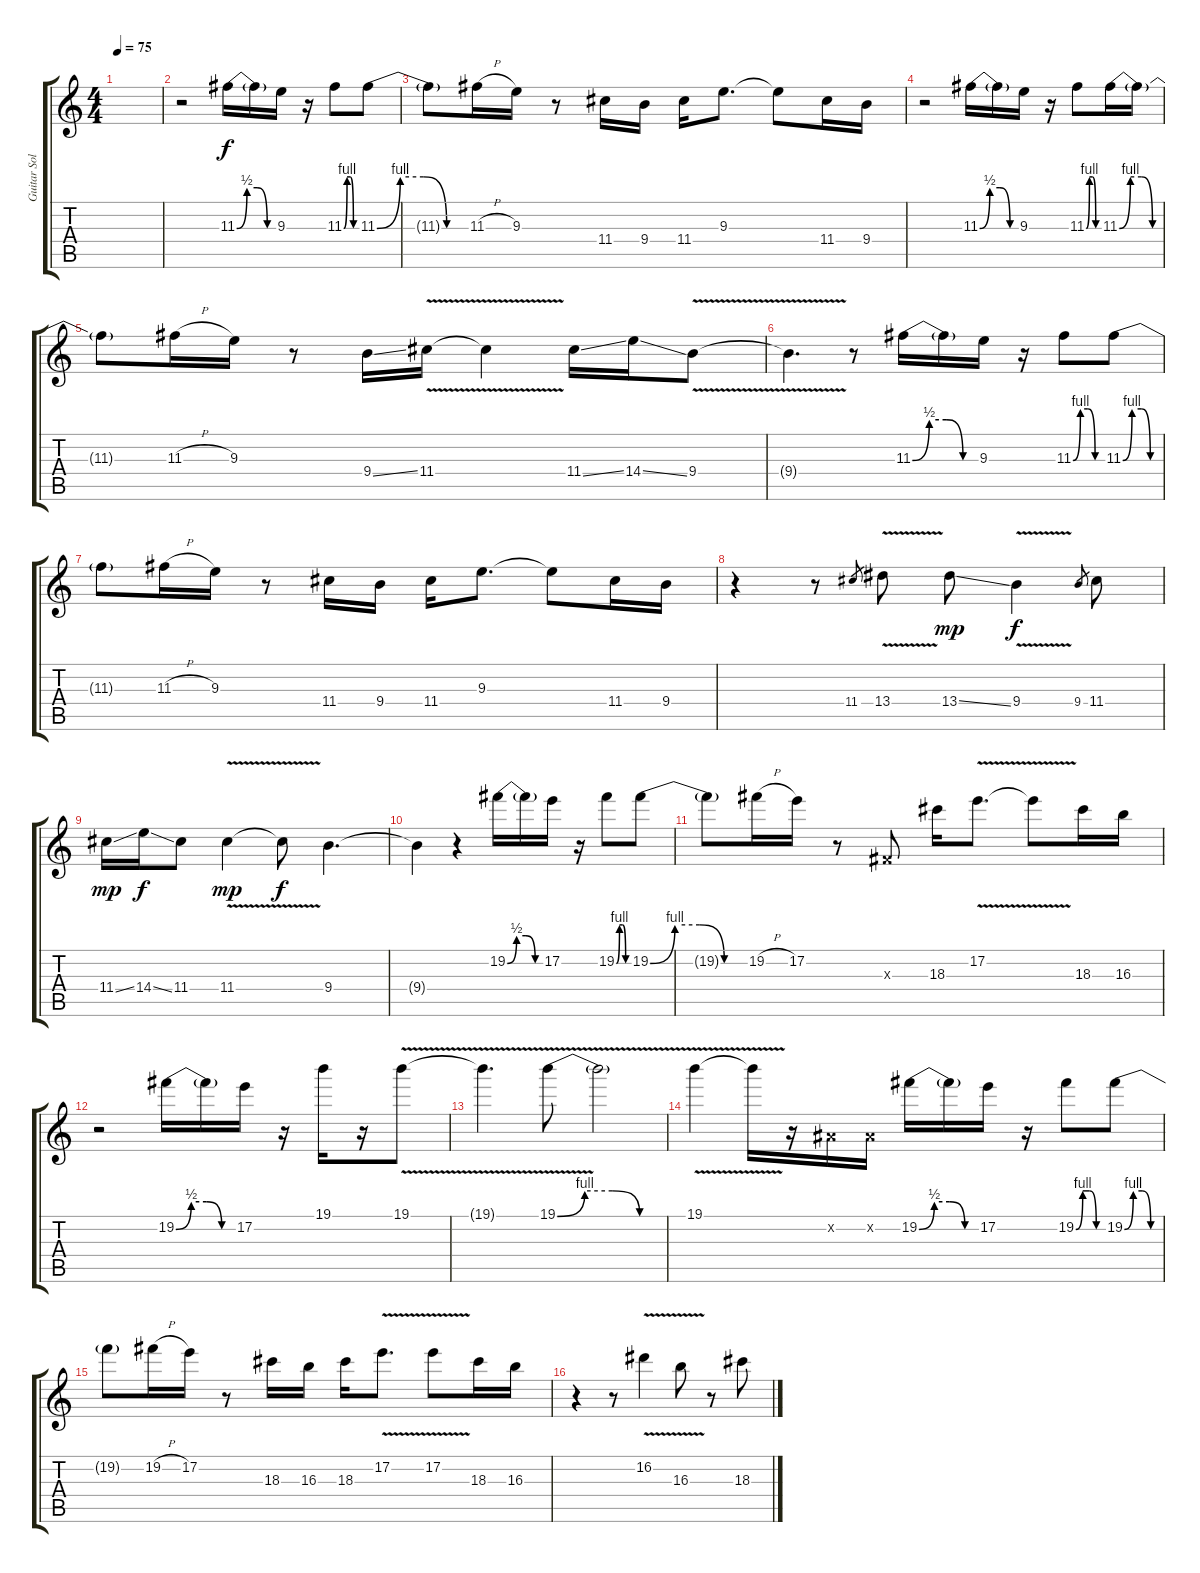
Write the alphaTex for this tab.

\track ("Guitar Solo" "Guitar Sol") {instrument distortionguitar}
\staff {score tabs}
\tuning (E4 B3 G3 D3 A2 E2) {hide}
\ts (4 4)
\tempo 75
\clef g2
\ks c
|
r.2 11.3{be (custom 0 0 15 2 30 2 45 0 60 0)}.16 11.3{t}.16 9.3.16 r.16 11.3{be (custom 0 0 15 4 30 4 45 0 60 0)}.8 11.3{be (custom 0 0 15 4 30 4 45 0 60 0)}.8 |
11.3{t}.8 11.3{h}.16 9.3.16 r.8 11.4.16 9.4.16 11.4.16 9.3.8{d} 9.3{t}.8 11.4.16 9.4.16 |
r.2 11.3{be (custom 0 0 15 2 30 2 45 0 60 0)}.16 11.3{t}.16 9.3.16 r.16 11.3{be (custom 0 0 15 4 30 4 45 0 60 0)}.8 11.3{be (custom 0 0 15 4 30 4 45 0 60 0)}.16 11.3{t}.16 |
11.3{t}.8 11.3{h}.16 9.3.16 r.8 9.4{ss}.16 11.4{v}.16 11.4{t}.4 11.4{ss}.16 14.4{ss}.16 9.4{v}.8 |
9.4{t}.4{d} r.8 11.3{be (custom 0 0 15 2 30 2 45 0 60 0)}.16 11.3{t}.16 9.3.16 r.16 11.3{be (custom 0 0 15 4 30 4 45 0 60 0)}.8 11.3{be (custom 0 0 15 4 30 4 45 0 60 0)}.8 |
11.3{t}.8 11.3{h}.16 9.3.16 r.8 11.4.16 9.4.16 11.4.16 9.3.8{d} 9.3{t}.8 11.4.16 9.4.16 |
r.4 r.8 11.4.8{gr} 13.4{v}.8 13.4{ss}.8{dy mp} 9.4{v}.4{dy f} 9.4.8{gr} 11.4.8 |
11.4{ss}.16{dy mp} 14.4{ss}.16{dy f} 11.4.8 11.4{v}.4{dy mp} 11.4{t}.8{dy f} 9.4.4{d} |
9.4{t}.4 r.4 19.2{be (custom 0 0 15 2 30 2 45 0 60 0)}.16 19.2{t}.16 17.2.16 r.16 19.2{be (custom 0 0 15 4 30 4 45 0 60 0)}.8 19.2{be (custom 0 0 15 4 30 4 45 0 60 0)}.8 |
19.2{t}.8 19.2{h}.16 17.2.16 r.8 -1.3{x}.8 18.3.16 17.2{v}.8{d} 17.2{t}.8 18.3.16 16.3.16 |
r.2 19.2{be (custom 0 0 15 2 30 2 45 0 60 0)}.16 19.2{t}.16 17.2.16 r.16 19.1.16 r.16 19.1{v}.8 |
19.1{t}.4{d} 19.1{be (custom 0 0 15 4 30 4 45 0 60 0) v}.8 19.1{t}.2 |
19.1{v}.4 19.1{t}.16 r.16 -1.2{x}.16 -1.2{x}.16 19.2{be (custom 0 0 15 2 30 2 45 0 60 0)}.16 19.2{t}.16 17.2.16 r.16 19.2{be (custom 0 0 15 4 30 4 45 0 60 0)}.8 19.2{be (custom 0 0 15 4 30 4 45 0 60 0)}.8 |
19.2{t}.8 19.2{h}.16 17.2.16 r.8 18.3.16 16.3.16 18.3.16 17.2{v}.8{d} 17.2{v}.8 18.3.16 16.3.16 |
r.4 r.8 16.2{v}.4 16.3{v}.8 r.8 18.3.8
